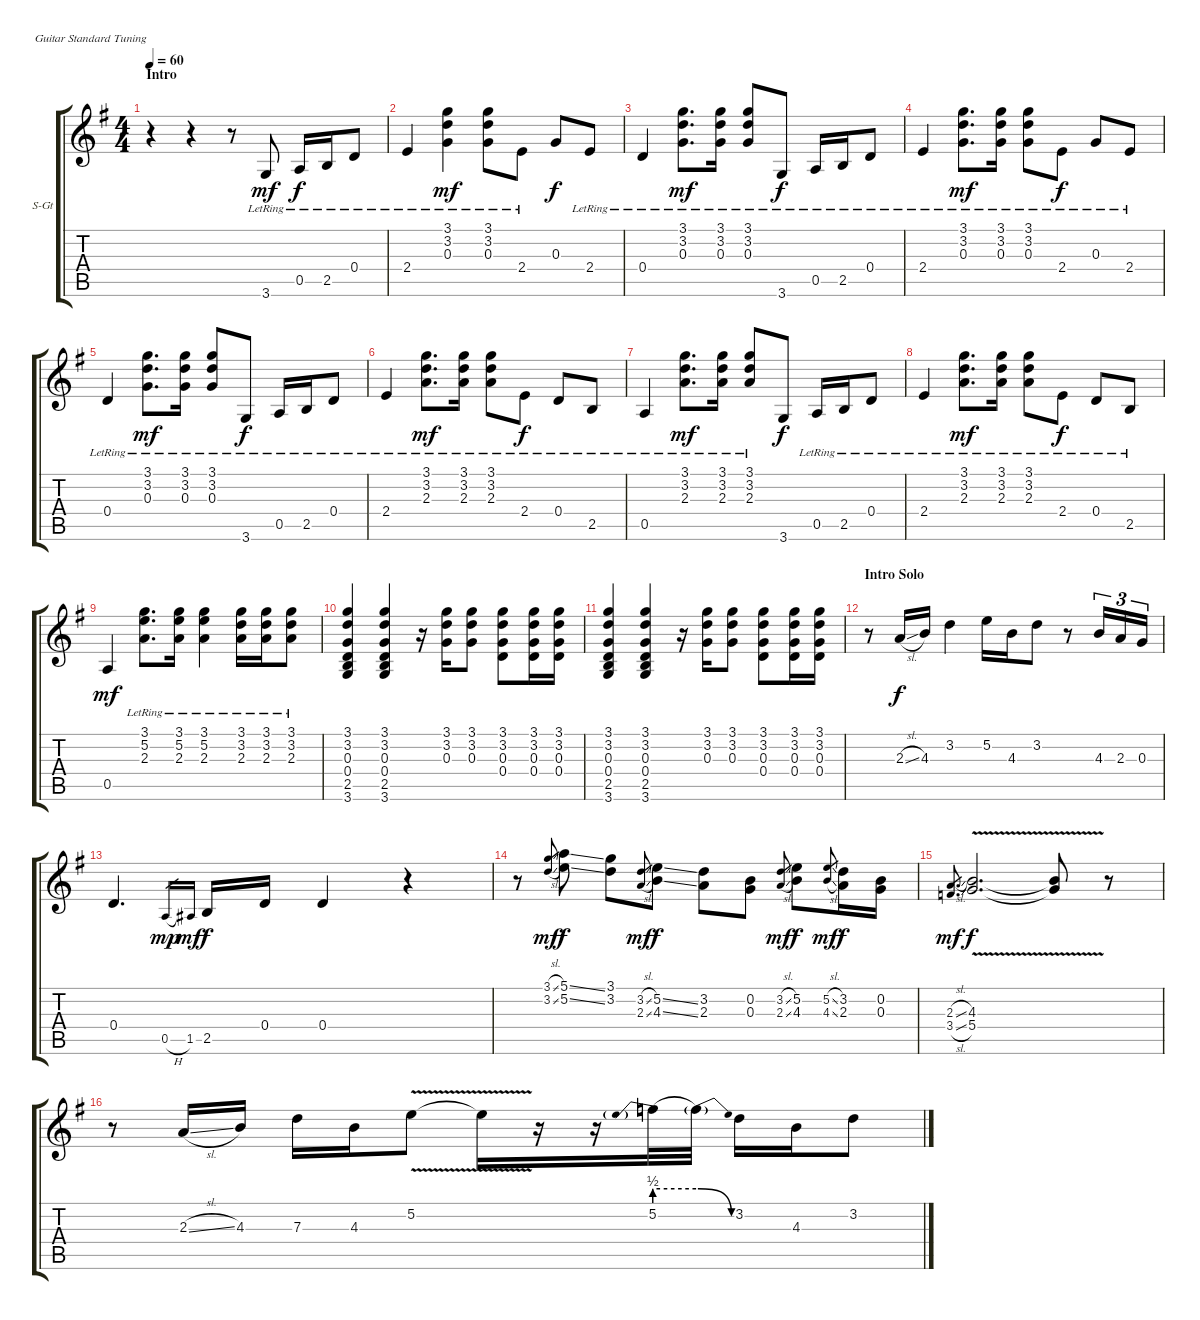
\defaultSystemsLayout 4
\bracketExtendMode groupsimilarinstruments
\firstSystemTrackNameOrientation horizontal
\otherSystemsTrackNameOrientation horizontal
\track ("Lead" "S-Gt") {instrument acousticguitarsteel}
\staff {score tabs}
\tuning (E4 B3 G3 D3 A2 E2)
\ts (4 4)
\section ("" "Intro")
\tempo 60
\clef g2
\ks g
r.4{dy mf instrument acousticguitarsteel} r.4 r.8 3.6{lr}.8 0.5{lr}.16{dy f} 2.5{lr}.16 0.4{lr}.8 |
2.4{lr}.4 (0.3{lr} 3.2{lr} 3.1).4{dy mf} (0.3{lr} 3.2{lr} 3.1).8 2.4{lr}.8 0.3.8{dy f} 2.4{lr}.8 |
0.4{lr}.4 (0.3{lr} 3.2{lr} 3.1{lr}).8{d dy mf} (0.3{lr} 3.2{lr} 3.1{lr}).16 (0.3{lr} 3.2{lr} 3.1{lr}).8 3.6{lr}.8{dy f} 0.5{lr}.16 2.5{lr}.16 0.4{lr}.8 |
2.4{lr}.4 (0.3{lr} 3.2{lr} 3.1{lr}).8{d dy mf} (0.3{lr} 3.2{lr} 3.1{lr}).16 (0.3{lr} 3.2{lr} 3.1{lr}).8 2.4{lr}.8{dy f} 0.3{lr}.8 2.4{lr}.8 |
0.4{lr}.4 (0.3{lr} 3.2{lr} 3.1{lr}).8{d dy mf} (0.3{lr} 3.2{lr} 3.1{lr}).16 (0.3{lr} 3.2{lr} 3.1{lr}).8 3.6{lr}.8{dy f} 0.5{lr}.16 2.5{lr}.16 0.4{lr}.8 |
2.4{lr}.4 (2.3{lr} 3.2{lr} 3.1{lr}).8{d dy mf} (2.3{lr} 3.2{lr} 3.1{lr}).16 (2.3{lr} 3.2{lr} 3.1{lr}).8 2.4{lr}.8{dy f} 0.4{lr}.8 2.5{lr}.8 |
0.5{lr}.4 (2.3{lr} 3.2{lr} 3.1{lr}).8{d dy mf} (2.3{lr} 3.2{lr} 3.1{lr}).16 (2.3{lr} 3.2{lr} 3.1{lr}).8 3.6.8{dy f} 0.5{lr}.16 2.5{lr}.16 0.4{lr}.8 |
2.4{lr}.4 (2.3{lr} 3.2{lr} 3.1{lr}).8{d dy mf} (2.3{lr} 3.2{lr} 3.1{lr}).16 (2.3{lr} 3.2{lr} 3.1{lr}).8 2.4{lr}.8{dy f} 0.4{lr}.8 2.5{lr}.8 |
0.5.4{dy mf} (5.2{lr} 3.1 2.3).8{d} (5.2{lr} 3.1 2.3).16 (5.2{lr} 3.1 2.3).4 (2.3{lr} 3.2{lr} 3.1{lr}).16 (2.3{lr} 3.2{lr} 3.1{lr}).16 (2.3{lr} 3.2{lr} 3.1{lr}).8 |
(3.6 2.5 0.4 0.3 3.2 3.1).4 (3.6 2.5 0.4 0.3 3.2 3.1).4 r.16 (0.3 3.2 3.1).16 (0.3 3.2 3.1).8 (0.3 3.2 3.1 0.4).8 (0.3 3.2 3.1 0.4).16 (0.3 3.2 3.1 0.4).16 |
(3.6 2.5 0.4 0.3 3.2 3.1).4 (3.6 2.5 0.4 0.3 3.2 3.1).4 r.16 (0.3 3.2 3.1).16 (0.3 3.2 3.1).8 (0.3 3.2 3.1 0.4).8 (0.3 3.2 3.1 0.4).16 (0.3 3.2 3.1 0.4).16 |
\section ("" "Intro Solo")
r.8 2.3{sl}.16{dy f} 4.3.16 3.2.4 5.2.16 4.3.16 3.2.8 r.8 4.3.16{tu (3 2)} 2.3.16{tu (3 2)} 0.3.16{tu (3 2)} |
0.4.4{d} 0.5{h}.16{gr dy mp} 1.5.16{gr dy mf} 2.5.16{dy f} 0.4.16 0.4.4 r.4 |
r.8 (3.1{sl} 3.2{sl}).8{gr dy mf} (5.1{ss} 5.2{ss}).8{dy f} (3.1 3.2).8 (3.2{sl} 2.3{sl}).8{gr dy mf} (5.2{ss} 4.3{ss}).8{dy f} (3.2 2.3).8 (0.3 0.2).8 (3.2{sl} 2.3{sl}).8{gr dy mf} (5.2 4.3).8{dy f} (5.2{sl} 4.3{sl}).8{gr dy mf} (3.2 2.3).16{dy f} (0.3 0.2).16 |
(3.4{sl} 2.3{sl}).8{d gr dy mf} (4.3{v} 5.4{v}).2{d dy f} (4.3{v t} 5.4{v t}).8 r.8 |
r.8 2.3{sl}.16 4.3.16 7.3.16 4.3.16 5.2{v}.8 5.2{v t}.16 r.16 r.16 5.2{be (prebend 0 2 60 2)}.32 5.2{be (release 0 2 60 0) t}.32 3.2.16 4.3.16 3.2.8
